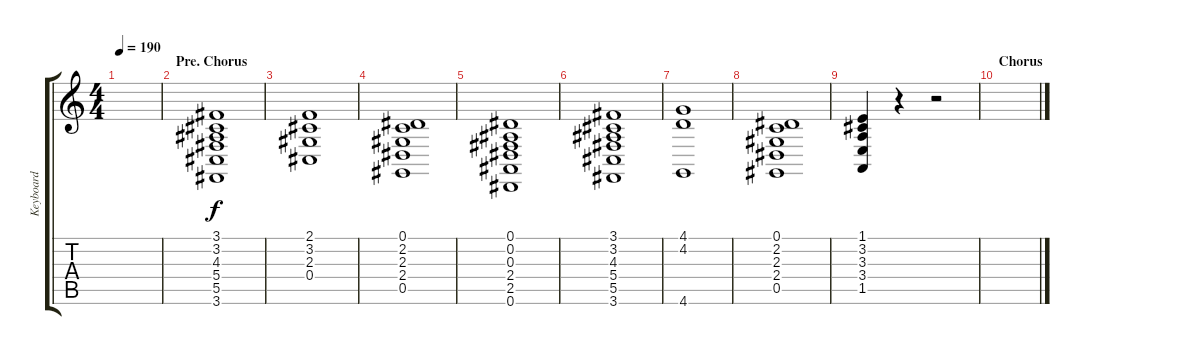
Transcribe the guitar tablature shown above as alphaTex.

\track ("Keyboard" "Keyboard") {instrument choiraahs}
\staff {score tabs}
\tuning (Eb4 Bb3 Gb3 Db3 Ab2 Eb2) {hide}
\ts (4 4)
\tempo 190
\clef g2
\ks c
|
\section ("" "Pre. Chorus")
(3.1 3.2 4.3 5.4 5.5 3.6).1 |
(2.1 3.2 2.3 0.4).1 |
(0.1 2.2 2.3 2.4 0.5).1 |
(0.1 0.2 0.3 2.4 2.5 0.6).1 |
(3.1 3.2 4.3 5.4 5.5 3.6).1 |
(4.1 4.2 4.6).1 |
(0.1 2.2 2.3 2.4 0.5).1 |
(1.1 3.2 3.3 3.4 1.5).4 r.4 r.2 |
\section ("" "Chorus")
